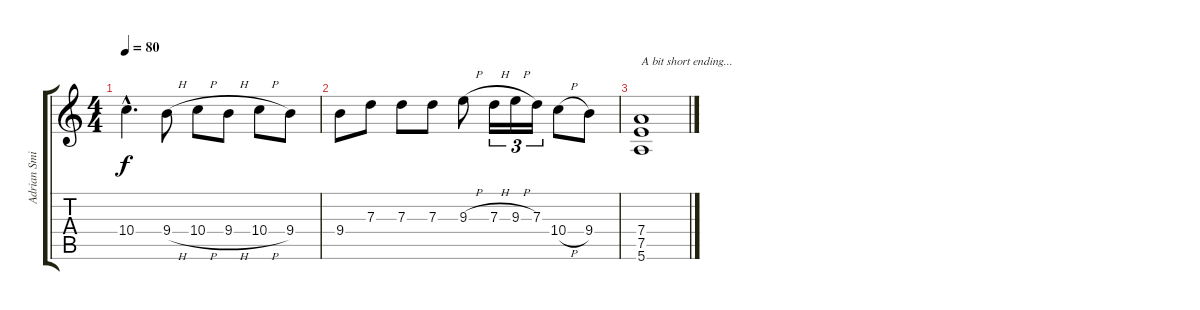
\track ("Adrian Smith" "Adrian Smi") {instrument distortionguitar}
\staff {score tabs}
\tuning (E4 B3 G3 D3 A2 E2) {hide}
\ts (4 4)
\tempo 80
\clef g2
\ks c
10.4{hac}.4{d dy f} 9.4{h}.8 10.4{h}.8 9.4{h}.8 10.4{h}.8 9.4.8 |
9.4.8 7.3.8 7.3.8 7.3.8 9.3{h}.8 7.3{h}.16{tu (3 2)} 9.3{h}.16{tu (3 2)} 7.3.16{tu (3 2)} 10.4{h}.8 9.4.8 |
(7.4 7.5 5.6).1{txt "A bit short ending..."}
